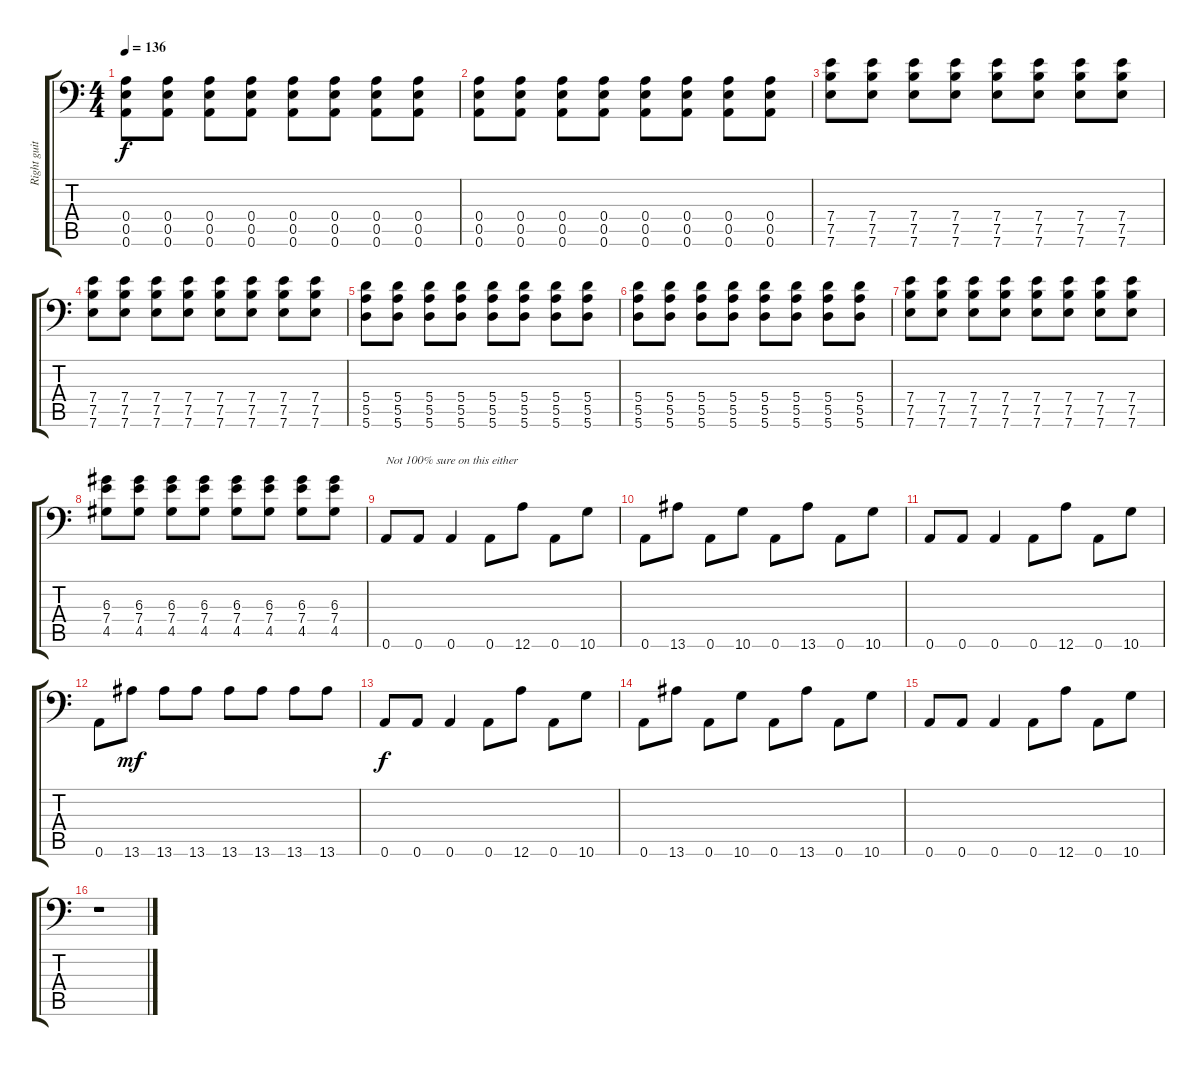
\track ("Right guitar" "Right guit") {instrument distortionguitar}
\staff {score tabs}
\tuning (B3 Gb3 D3 A2 E2 A1) {hide}
\ts (4 4)
\tempo 136
\clef f4
\ks c
(0.4 0.5 0.6).8{dy f} (0.4 0.5 0.6).8 (0.4 0.5 0.6).8 (0.4 0.5 0.6).8 (0.4 0.5 0.6).8 (0.4 0.5 0.6).8 (0.4 0.5 0.6).8 (0.4 0.5 0.6).8 |
(0.4 0.5 0.6).8 (0.4 0.5 0.6).8 (0.4 0.5 0.6).8 (0.4 0.5 0.6).8 (0.4 0.5 0.6).8 (0.4 0.5 0.6).8 (0.4 0.5 0.6).8 (0.4 0.5 0.6).8 |
(7.4 7.5 7.6).8 (7.4 7.5 7.6).8 (7.4 7.5 7.6).8 (7.4 7.5 7.6).8 (7.4 7.5 7.6).8 (7.4 7.5 7.6).8 (7.4 7.5 7.6).8 (7.4 7.5 7.6).8 |
(7.4 7.5 7.6).8 (7.4 7.5 7.6).8 (7.4 7.5 7.6).8 (7.4 7.5 7.6).8 (7.4 7.5 7.6).8 (7.4 7.5 7.6).8 (7.4 7.5 7.6).8 (7.4 7.5 7.6).8 |
(5.4 5.5 5.6).8 (5.4 5.5 5.6).8 (5.4 5.5 5.6).8 (5.4 5.5 5.6).8 (5.4 5.5 5.6).8 (5.4 5.5 5.6).8 (5.4 5.5 5.6).8 (5.4 5.5 5.6).8 |
(5.4 5.5 5.6).8 (5.4 5.5 5.6).8 (5.4 5.5 5.6).8 (5.4 5.5 5.6).8 (5.4 5.5 5.6).8 (5.4 5.5 5.6).8 (5.4 5.5 5.6).8 (5.4 5.5 5.6).8 |
(7.4 7.5 7.6).8 (7.4 7.5 7.6).8 (7.4 7.5 7.6).8 (7.4 7.5 7.6).8 (7.4 7.5 7.6).8 (7.4 7.5 7.6).8 (7.4 7.5 7.6).8 (7.4 7.5 7.6).8 |
(6.3 7.4 4.5).8 (6.3 7.4 4.5).8 (6.3 7.4 4.5).8 (6.3 7.4 4.5).8 (6.3 7.4 4.5).8 (6.3 7.4 4.5).8 (6.3 7.4 4.5).8 (6.3 7.4 4.5).8 |
0.6.8{txt "Not 100% sure on this either"} 0.6.8 0.6.4 0.6.8 12.6.8 0.6.8 10.6.8 |
0.6.8 13.6.8 0.6.8 10.6.8 0.6.8 13.6.8 0.6.8 10.6.8 |
0.6.8 0.6.8 0.6.4 0.6.8 12.6.8 0.6.8 10.6.8 |
0.6.8 13.6.8{dy mf} 13.6.8 13.6.8 13.6.8 13.6.8 13.6.8 13.6.8 |
0.6.8{dy f} 0.6.8 0.6.4 0.6.8 12.6.8 0.6.8 10.6.8 |
0.6.8 13.6.8 0.6.8 10.6.8 0.6.8 13.6.8 0.6.8 10.6.8 |
0.6.8 0.6.8 0.6.4 0.6.8 12.6.8 0.6.8 10.6.8 |
r.1
